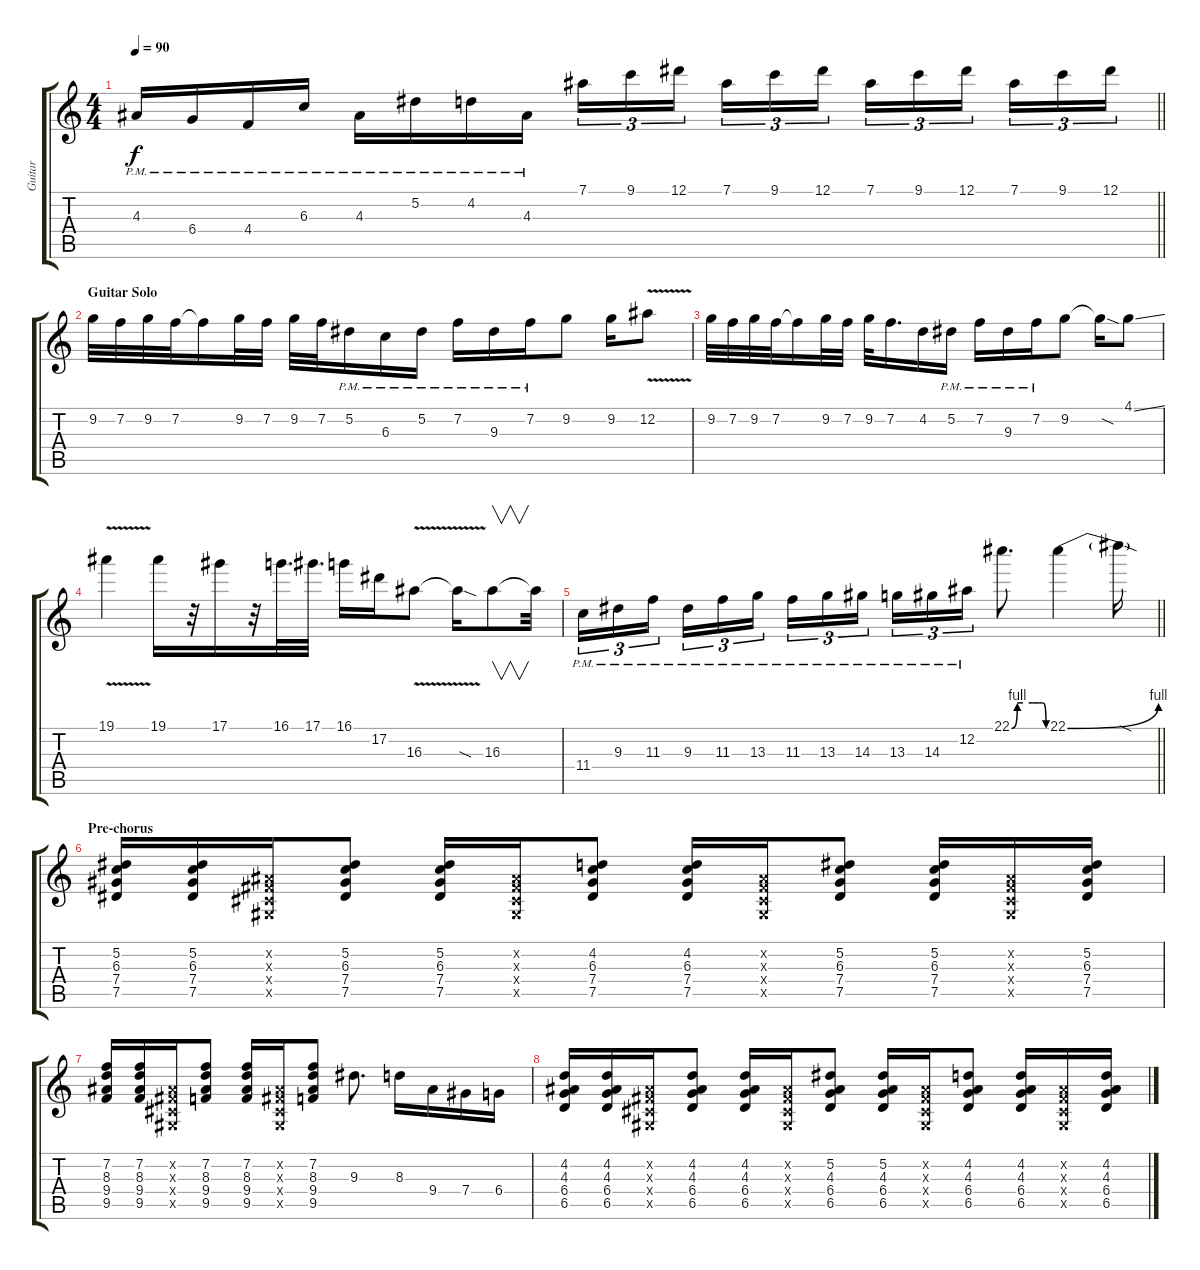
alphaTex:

\track ("Guitar" "Guitar") {solo instrument overdrivenguitar}
\staff {score tabs}
\tuning (Eb4 Bb3 Gb3 Db3 Ab2 Eb2) {hide}
\ts (4 4)
\tempo 90
\clef g2
\barLineRight lightlight
\ks c
4.3{pm}.16{dy f} 6.4{pm}.16 4.4{pm}.16 6.3{pm}.16 4.3{pm}.16 5.2{pm}.16 4.2{pm}.16 4.3{pm}.16 7.1.16{tu (3 2) volume 16} 9.1.16{tu (3 2)} 12.1.16{tu (3 2) beam splitsecondary} 7.1.16{tu (3 2)} 9.1.16{tu (3 2)} 12.1.16{tu (3 2)} 7.1.16{tu (3 2)} 9.1.16{tu (3 2)} 12.1.16{tu (3 2) beam splitsecondary} 7.1.16{tu (3 2)} 9.1.16{tu (3 2)} 12.1.16{tu (3 2)} |
\section ("" "Guitar Solo")
9.2.32 7.2.32 9.2.32 7.2.32 7.2{t}.16 9.2.32 7.2.32 9.2.32 7.2.32 5.2{pm}.16 6.3{pm}.16 5.2{pm}.16 7.2{pm}.16 9.3{pm}.16 7.2{pm}.16 9.2.8 9.2.16 12.2{v}.8 |
9.2.32 7.2.32 9.2.32 7.2.32 7.2{t}.16 9.2.32 7.2.32 9.2.32 7.2.16{d} 4.2.16 5.2{pm}.16 7.2{pm}.16 9.3{pm}.16 7.2{pm}.16 9.2.8 9.2{sod t}.16 4.1{ss}.8 |
19.1{v}.4 19.1.16 r.32 17.1.16 r.32 16.1.32{d} 17.1.32{d} 16.1.16 17.2.16 16.3{v}.8 16.3{sod t}.16 16.3.8{v} 16.3{t}.32 |
\barLineRight lightlight
11.4{pm}.16{tu (3 2)} 9.3{pm}.16{tu (3 2)} 11.3{pm}.16{tu (3 2) beam splitsecondary} 9.3{pm}.16{tu (3 2)} 11.3{pm}.16{tu (3 2)} 13.3{pm}.16{tu (3 2)} 11.3{pm}.16{tu (3 2)} 13.3{pm}.16{tu (3 2)} 14.3{pm}.16{tu (3 2) beam splitsecondary} 13.3{pm}.16{tu (3 2)} 14.3{pm}.16{tu (3 2)} 12.2{pm}.16{tu (3 2)} 22.1{be (custom 0 0 10 4 20 4 36 4 48 4 54 4 60 0)}.8{d} 22.1{be (bend 0 0 60 4)}.4 22.1{sod t}.16 |
\section ("" "Pre-chorus")
(5.2 6.3 7.4 7.5).16{volume 14} (5.2 6.3 7.4 7.5).16 (0.2{x} 0.3{x} 0.4{x} 0.5{x}).16 (5.2 6.3 7.4 7.5).8 (5.2 6.3 7.4 7.5).16 (0.2{x} 0.3{x} 0.4{x} 0.5{x}).16 (4.2 6.3 7.4 7.5).8 (4.2 6.3 7.4 7.5).16 (0.2{x} 0.3{x} 0.4{x} 0.5{x}).16 (5.2 6.3 7.4 7.5).8 (5.2 6.3 7.4 7.5).16 (0.2{x} 0.3{x} 0.4{x} 0.5{x}).16 (5.2 6.3 7.4 7.5).16 |
(7.2 8.3 9.4 9.5).16 (7.2 8.3 9.4 9.5).16 (0.2{x} 0.3{x} 0.4{x} 0.5{x}).16 (7.2 8.3 9.4 9.5).8 (7.2 8.3 9.4 9.5).16 (0.2{x} 0.3{x} 0.4{x} 0.5{x}).16 (7.2 8.3 9.4 9.5).8 9.3.8{d} 8.3.16 9.4.16 7.4.16 6.4.16 |
(4.2 4.3 6.4 6.5).16 (4.2 4.3 6.4 6.5).16 (0.2{x} 0.3{x} 0.4{x} 0.5{x}).16 (4.2 4.3 6.4 6.5).8 (4.2 4.3 6.4 6.5).16 (0.2{x} 0.3{x} 0.4{x} 0.5{x}).16 (5.2 4.3 6.4 6.5).8 (5.2 4.3 6.4 6.5).16 (0.2{x} 0.3{x} 0.4{x} 0.5{x}).16 (4.2 4.3 6.4 6.5).8 (4.2 4.3 6.4 6.5).16 (0.2{x} 0.3{x} 0.4{x} 0.5{x}).16 (4.2 4.3 6.4 6.5).16
